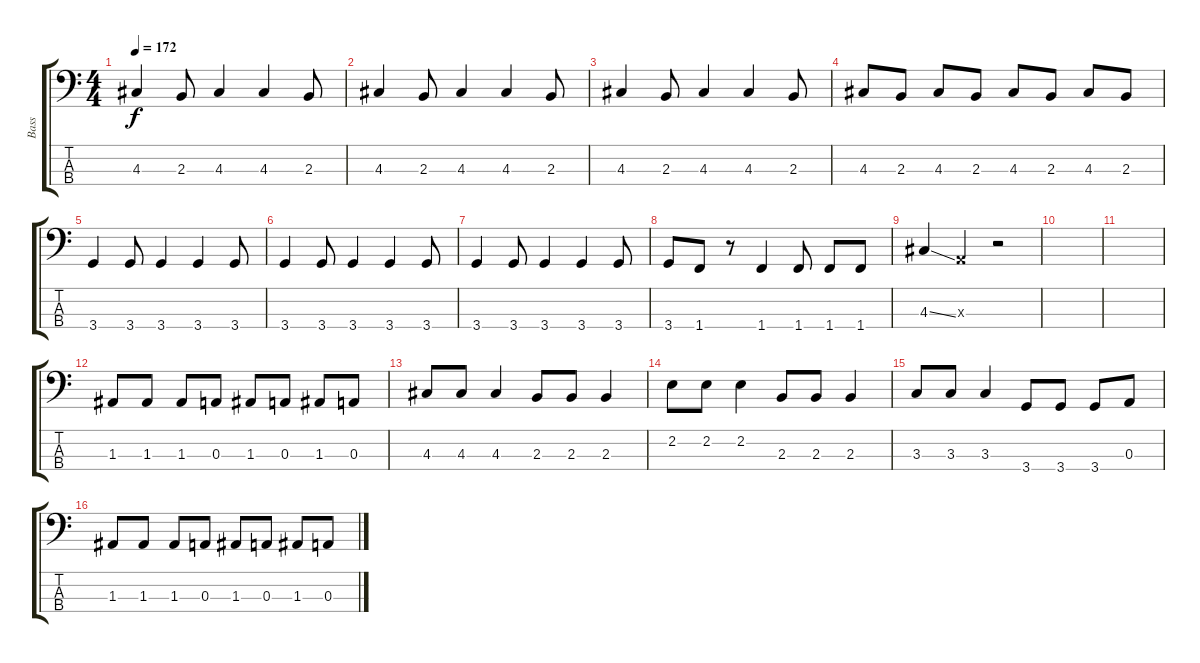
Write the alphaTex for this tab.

\track ("Bass" "Bass") {instrument electricbasspick}
\staff {score tabs}
\tuning (G2 D2 A1 E1) {hide}
\ts (4 4)
\tempo 172
\clef f4
\ks c
4.3.4{dy f} 2.3.8 4.3.4 4.3.4 2.3.8 |
4.3.4 2.3.8 4.3.4 4.3.4 2.3.8 |
4.3.4 2.3.8 4.3.4 4.3.4 2.3.8 |
4.3.8 2.3.8 4.3.8 2.3.8 4.3.8 2.3.8 4.3.8 2.3.8 |
3.4.4 3.4.8 3.4.4 3.4.4 3.4.8 |
3.4.4 3.4.8 3.4.4 3.4.4 3.4.8 |
3.4.4 3.4.8 3.4.4 3.4.4 3.4.8 |
3.4.8 1.4.8 r.8 1.4.4 1.4.8 1.4.8 1.4.8 |
4.3{ss}.4 0.3{x}.4 r.2 |
|
|
1.3.8 1.3.8 1.3.8 0.3.8 1.3.8 0.3.8 1.3.8 0.3.8 |
4.3.8 4.3.8 4.3.4 2.3.8 2.3.8 2.3.4 |
2.2.8 2.2.8 2.2.4 2.3.8 2.3.8 2.3.4 |
3.3.8 3.3.8 3.3.4 3.4.8 3.4.8 3.4.8 0.3.8 |
1.3.8 1.3.8 1.3.8 0.3.8 1.3.8 0.3.8 1.3.8 0.3.8
